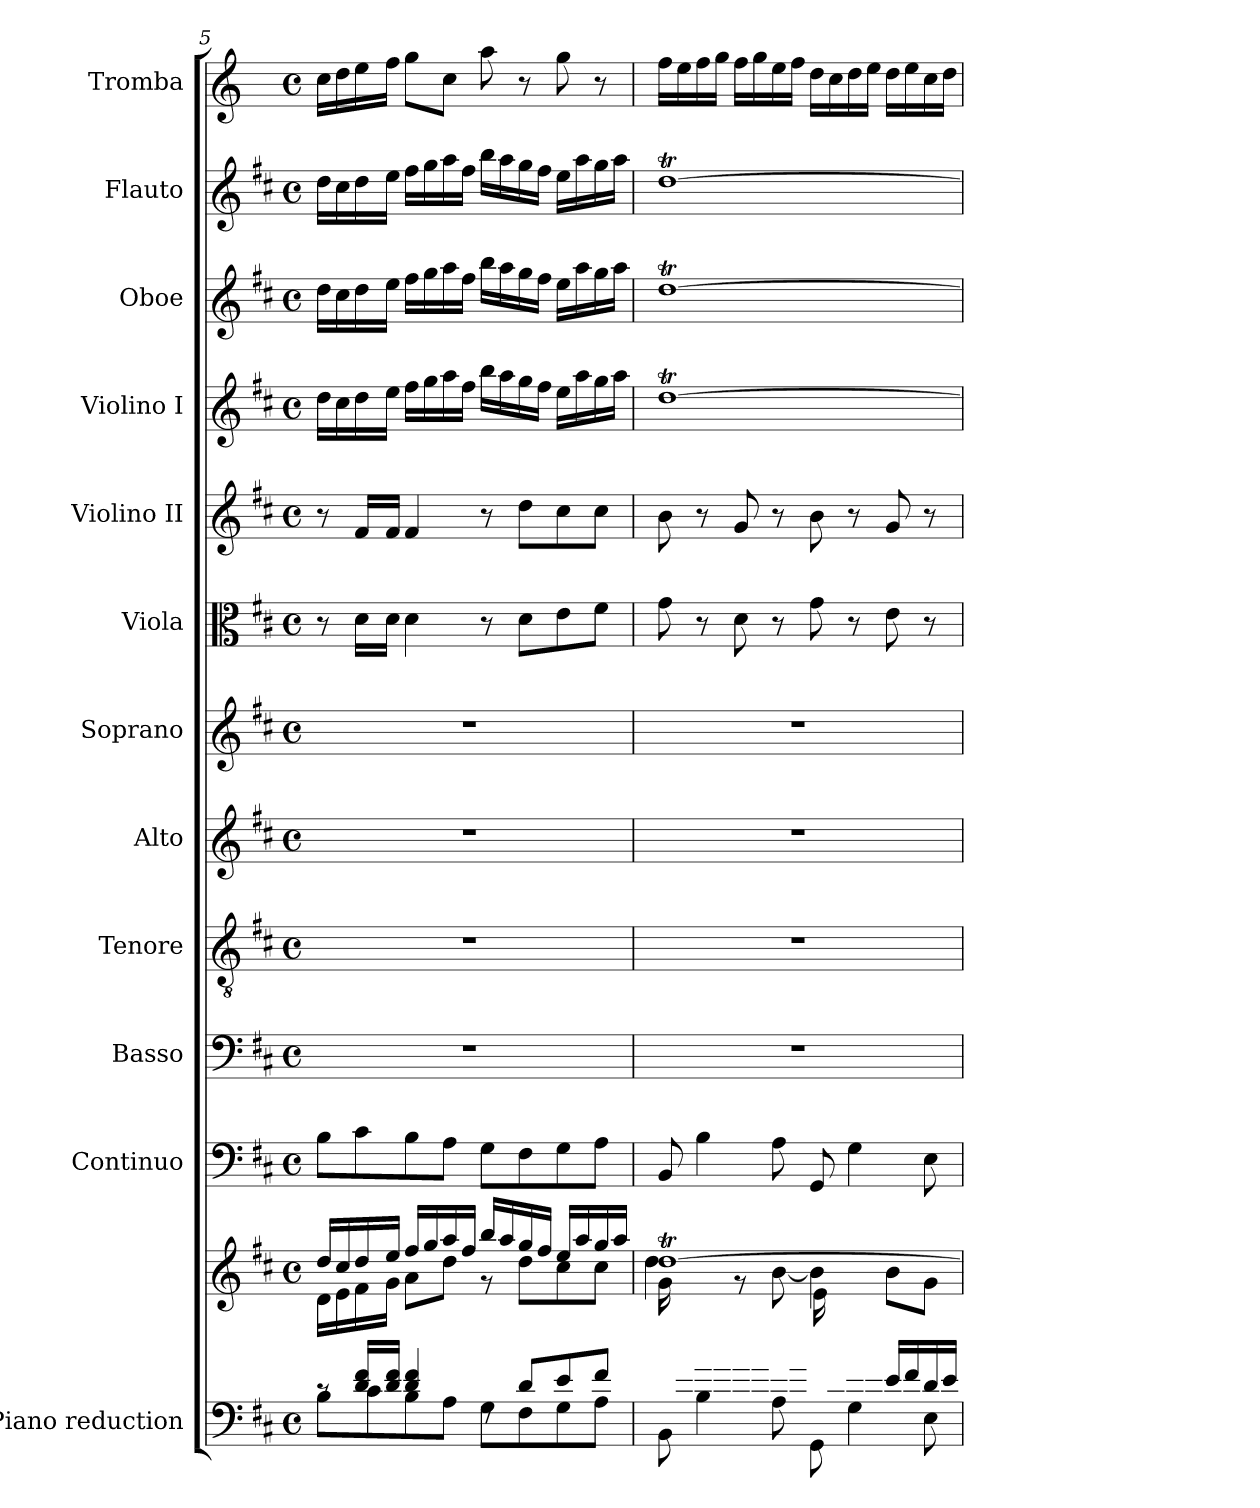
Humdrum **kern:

**kern	**kern	**kern	**kern	**kern	**kern	**kern	**kern	**kern	**kern	**kern	**kern	**kern
*part12	*part12	*part11	*part10	*part9	*part8	*part7	*part6	*part5	*part4	*part3	*part2	*part1
*staff13	*staff12	*staff11	*staff10	*staff9	*staff8	*staff7	*staff6	*staff5	*staff4	*staff3	*staff2	*staff1
*I"Piano reduction	*	*I"Continuo	*I"Basso	*I"Tenore	*I"Alto	*I"Soprano	*I"Viola	*I"Violino II	*I"Violino I	*I"Oboe	*I"Flauto	*I"Tromba
*I'Pno	*	*	*	*	*	*	*I'Vla	*I'Vln	*I'Vln	*I'Ob	*I'Fl	*
*clefF4	*clefG2	*clefF4	*clefF4	*clefGv2	*clefG2	*clefG2	*clefC3	*clefG2	*clefG2	*clefG2	*clefG2	*clefG2
*	*	*	*	*	*	*	*	*	*	*	*	*ITrd-1c-2
*k[f#c#]	*k[f#c#]	*k[f#c#]	*k[f#c#]	*k[f#c#]	*k[f#c#]	*k[f#c#]	*k[f#c#]	*k[f#c#]	*k[f#c#]	*k[f#c#]	*k[f#c#]	*k[f#c#]
*M4/4	*M4/4	*M4/4	*M4/4	*M4/4	*M4/4	*M4/4	*M4/4	*M4/4	*M4/4	*M4/4	*M4/4	*M4/4
*met(c)	*met(c)	*met(c)	*met(c)	*met(c)	*met(c)	*met(c)	*met(c)	*met(c)	*met(c)	*met(c)	*met(c)	*met(c)
=5	=5	=5	=5	=5	=5	=5	=5	=5	=5	=5	=5	=5
*^	*^	*	*	*	*	*	*	*	*	*	*	*
8rc	8B\L	16dd/LL	16d\LL	8B\L	1r	1r	1r	1r	8r	8r	16dd\LL	16dd\LL	16dd\LL	16dd\LL
.	.	16cc#/	16e\	.	.	.	.	.	.	.	16cc#\	16cc#\	16cc#\	16ee\
16d/ 16f#/LL	8c#\	16dd/	16f#\	8c#\	.	.	.	.	16d\LL	16f#/LL	16dd\	16dd\	16dd\	16ff#\
16d/ 16f#/JJ	.	16ee/JJ	16g\JJ	.	.	.	.	.	16d\JJ	16f#/JJ	16ee\JJ	16ee\JJ	16ee\JJ	16gg\JJ
4d/ 4f#/	8B\	16ff#/LL	8a\L	8B\	.	.	.	.	4d\	4f#/	16ff#\LL	16ff#\LL	16ff#\LL	8aa\L
.	.	16gg/	.	.	.	.	.	.	.	.	16gg\	16gg\	16gg\	.
.	8A\J	16aa/	8dd\J	8A\J	.	.	.	.	.	.	16aa\	16aa\	16aa\	8dd\J
.	.	16ff#/JJ	.	.	.	.	.	.	.	.	16ff#\JJ	16ff#\JJ	16ff#\JJ	.
8rF	8G\L	16bb/LL	8r	8G\L	.	.	.	.	8r	8r	16bb\LL	16bb\LL	16bb\LL	8bb\
.	.	16aa/	.	.	.	.	.	.	.	.	16aa\	16aa\	16aa\	.
8d/L	8F#\	16gg/	8dd\L	8F#\	.	.	.	.	8d\L	8dd\L	16gg\	16gg\	16gg\	8r
.	.	16ff#/JJ	.	.	.	.	.	.	.	.	16ff#\JJ	16ff#\JJ	16ff#\JJ	.
8e/	8G\	16ee/LL	8cc#\	8G\	.	.	.	.	8e\	8cc#\	16ee\LL	16ee\LL	16ee\LL	8aa\
.	.	16aa/	.	.	.	.	.	.	.	.	16aa\	16aa\	16aa\	.
8f#/J	8A\J	16gg/	8cc#\J	8A\J	.	.	.	.	8f#\J	8cc#\J	16gg\	16gg\	16gg\	8r
.	.	16aa/JJ	.	.	.	.	.	.	.	.	16aa\JJ	16aa\JJ	16aa\JJ	.
=6	=6	=6	=6	=6	=6	=6	=6	=6	=6	=6	=6	=6	=6	=6
*	*	*	*^	*	*	*	*	*	*	*	*	*	*	*
16ryy	8BB\	[1ddT	4dd\	16g\LL	8BB/	1r	1r	1r	1r	8g\	8b\	[1ddT	[1ddT	[1ddT	16gg\LL
16f#/	.	.	.	4..ryy	.	.	.	.	.	.	.	.	.	.	16ff#\
16g/	4B\	.	.	.	4B\	.	.	.	.	8r	8r	.	.	.	16gg\
16a/JJ	.	.	.	.	.	.	.	.	.	.	.	.	.	.	16aa\JJ
16g/LL	.	.	8r	.	.	.	.	.	.	8d\	8g/	.	.	.	16gg\LL
16a/	.	.	.	.	.	.	.	.	.	.	.	.	.	.	16aa\
16f#/	8A\	.	[8b\	.	8A\	.	.	.	.	8r	8r	.	.	.	16ff#\
16g/JJ	.	.	.	.	.	.	.	.	.	.	.	.	.	.	16gg\JJ
16ryy	8GG\	.	4b\]	16e\LL	8GG/	.	.	.	.	8g\	8b\	.	.	.	16ee\LL
16d/	.	.	.	4..ryy	.	.	.	.	.	.	.	.	.	.	16dd\
16e/	4G\	.	.	.	4G\	.	.	.	.	8r	8r	.	.	.	16ee\
16f#/JJ	.	.	.	.	.	.	.	.	.	.	.	.	.	.	16ff#\JJ
16e/LL	.	.	8b\L	.	.	.	.	.	.	8e\	8g/	.	.	.	16ee\LL
16f#/	.	.	.	.	.	.	.	.	.	.	.	.	.	.	16ff#\
16d/	8E\	.	8g\J	.	8E\	.	.	.	.	8r	8r	.	.	.	16dd\
16e/JJ	.	.	.	.	.	.	.	.	.	.	.	.	.	.	16ee\JJ
*v	*v	*	*	*	*	*	*	*	*	*	*	*	*	*	*
*	*v	*v	*v	*	*	*	*	*	*	*	*	*	*	*
=	=	=	=	=	=	=	=	=	=	=	=	=
*-	*-	*-	*-	*-	*-	*-	*-	*-	*-	*-	*-	*-
